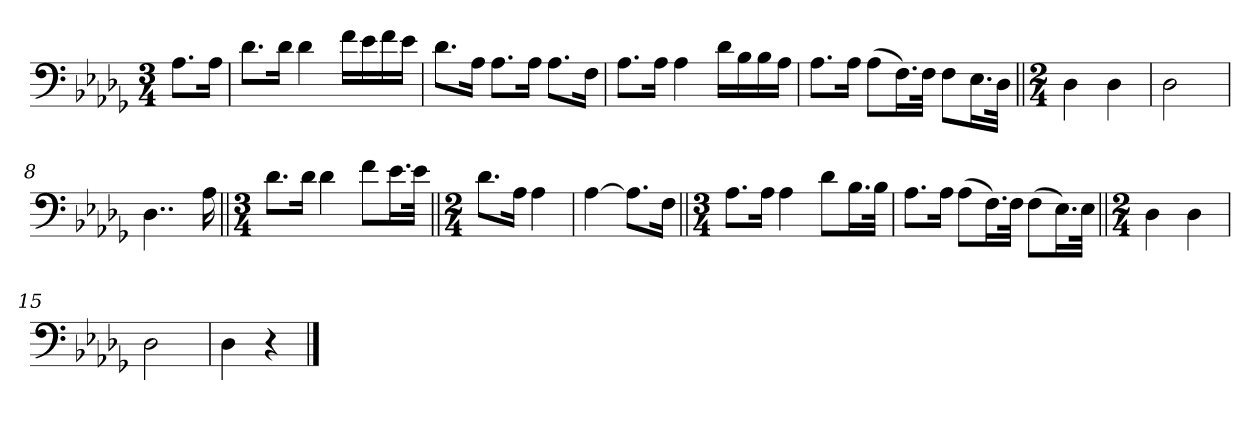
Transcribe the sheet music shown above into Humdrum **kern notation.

**kern
*part1
*staff1
*clefF4
*k[b-e-a-d-g-]
*D-:
*M3/4
*MM58
=1
8.A-\L
16A-\Jk
=2
8.d-\L
16d-\Jk
4d-\
16f\LL
16e-\
16f\
16e-\JJ
=3
8.d-\L
16A-\Jk
8.A-\L
16A-\Jk
8.A-\L
16F\Jk
=4
8.A-\L
16A-\Jk
4A-\
16d-\LL
16B-\
16B-\
16A-\JJ
=5
8.A-\L
16A-\Jk
(>8A-\L
16.F\L)
32F\JJk
8F\L
16.E-\L
32D-\JJk
=6||
*M2/4
4D-\
4D-\
=7
2D-\
!!LO:LB:g=z
=8
4..D-\
16A-\
=9||
*M3/4
8.d-\L
16d-\Jk
4d-\
8f\L
16.e-\L
32e-\JJk
=10||
*M2/4
8.d-\L
16A-\Jk
4A-\
=11
[4A-\
8.A-\L]
16F\Jk
=12||
*M3/4
8.A-\L
16A-\Jk
4A-\
8d-\L
16.B-\L
32B-\JJk
=13
8.A-\L
16A-\Jk
(>8A-\L
16.F\L)
32F\JJk
(>8F\L
16.E-\L)
32E-\JJk
=14||
*M2/4
4D-\
4D-\
=15
2D-\
!!LO:LB:g=z
=16
4D-\
4r
==
*-
